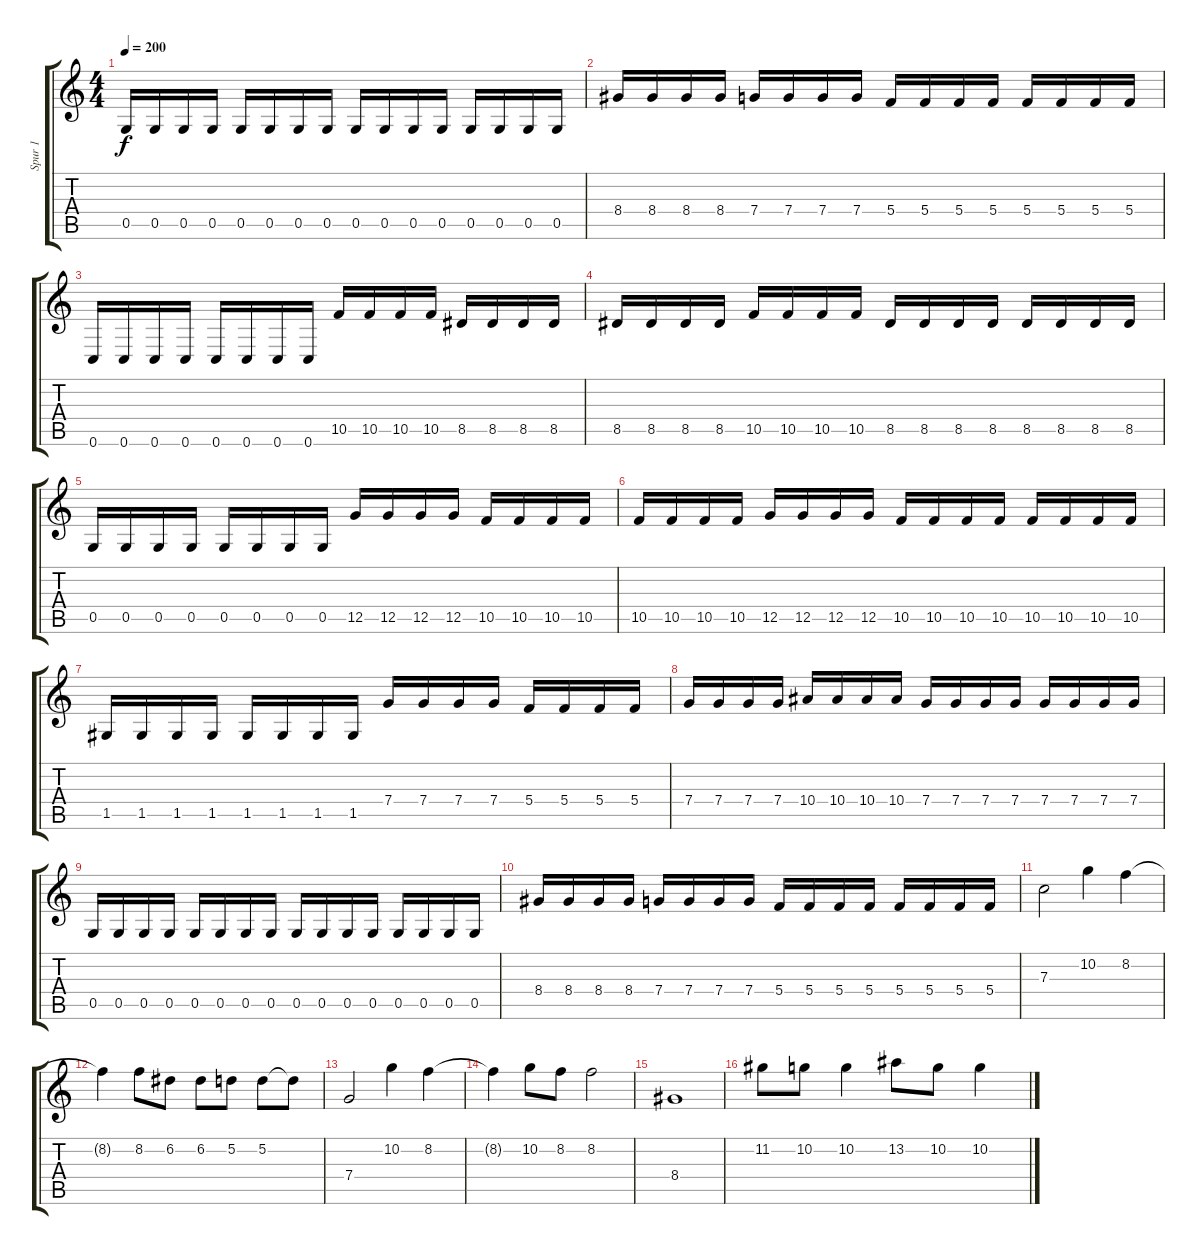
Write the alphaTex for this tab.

\track ("Spur 1" "Spur 1") {instrument distortionguitar}
\staff {score tabs}
\tuning (D4 A3 F3 C3 G2 C2) {hide}
\ts (4 4)
\tempo 200
\clef g2
\ks c
0.5.16{dy f} 0.5.16 0.5.16 0.5.16 0.5.16 0.5.16 0.5.16 0.5.16 0.5.16 0.5.16 0.5.16 0.5.16 0.5.16 0.5.16 0.5.16 0.5.16 |
8.4.16 8.4.16 8.4.16 8.4.16 7.4.16 7.4.16 7.4.16 7.4.16 5.4.16 5.4.16 5.4.16 5.4.16 5.4.16 5.4.16 5.4.16 5.4.16 |
0.6.16 0.6.16 0.6.16 0.6.16 0.6.16 0.6.16 0.6.16 0.6.16 10.5.16 10.5.16 10.5.16 10.5.16 8.5.16 8.5.16 8.5.16 8.5.16 |
8.5.16 8.5.16 8.5.16 8.5.16 10.5.16 10.5.16 10.5.16 10.5.16 8.5.16 8.5.16 8.5.16 8.5.16 8.5.16 8.5.16 8.5.16 8.5.16 |
0.5.16 0.5.16 0.5.16 0.5.16 0.5.16 0.5.16 0.5.16 0.5.16 12.5.16 12.5.16 12.5.16 12.5.16 10.5.16 10.5.16 10.5.16 10.5.16 |
10.5.16 10.5.16 10.5.16 10.5.16 12.5.16 12.5.16 12.5.16 12.5.16 10.5.16 10.5.16 10.5.16 10.5.16 10.5.16 10.5.16 10.5.16 10.5.16 |
1.5.16 1.5.16 1.5.16 1.5.16 1.5.16 1.5.16 1.5.16 1.5.16 7.4.16 7.4.16 7.4.16 7.4.16 5.4.16 5.4.16 5.4.16 5.4.16 |
7.4.16 7.4.16 7.4.16 7.4.16 10.4.16 10.4.16 10.4.16 10.4.16 7.4.16 7.4.16 7.4.16 7.4.16 7.4.16 7.4.16 7.4.16 7.4.16 |
0.5.16 0.5.16 0.5.16 0.5.16 0.5.16 0.5.16 0.5.16 0.5.16 0.5.16 0.5.16 0.5.16 0.5.16 0.5.16 0.5.16 0.5.16 0.5.16 |
8.4.16 8.4.16 8.4.16 8.4.16 7.4.16 7.4.16 7.4.16 7.4.16 5.4.16 5.4.16 5.4.16 5.4.16 5.4.16 5.4.16 5.4.16 5.4.16 |
7.3.2 10.2.4 8.2.4 |
8.2{t}.4 8.2.8 6.2.8 6.2.8 5.2.8 5.2.8 5.2{t}.8 |
7.4.2 10.2.4 8.2.4 |
8.2{t}.4 10.2.8 8.2.8 8.2.2 |
8.4.1 |
11.2.8 10.2.8 10.2.4 13.2.8 10.2.8 10.2.4
